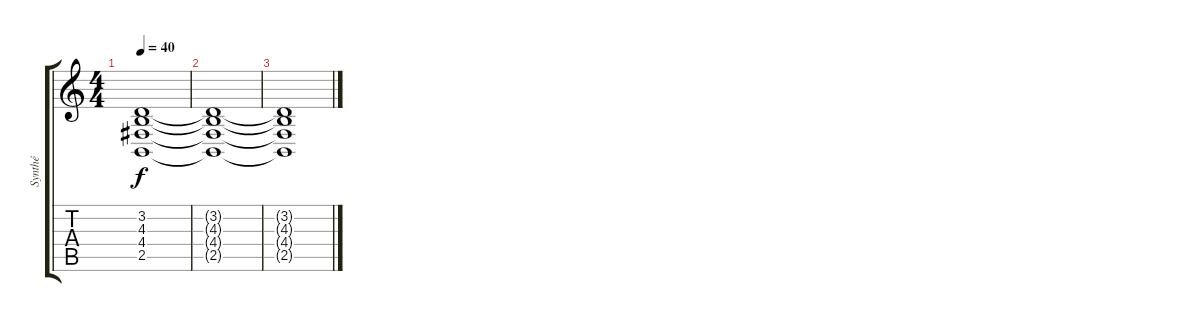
\track ("Synthé" "Synthé") {instrument synthstrings1}
\staff {score tabs}
\tuning (E4 B3 G3 D3 A2 E2) {hide}
\ts (4 4)
\tempo 40
\clef g2
\ks c
(3.2 4.3 4.4 2.5).1{dy f volume 0} |
(3.2{t} 4.3{t} 4.4{t} 2.5{t}).1 |
(3.2{t} 4.3{t} 4.4{t} 2.5{t}).1
